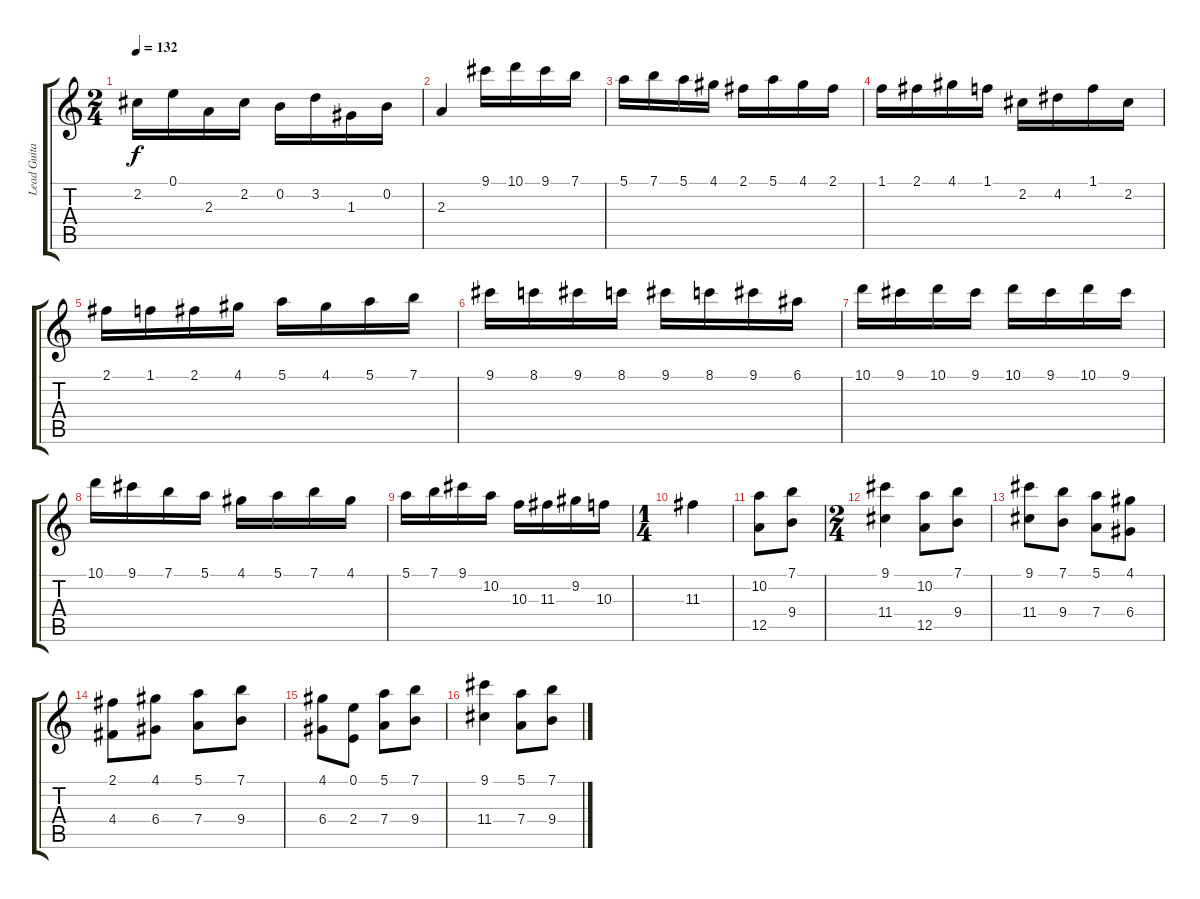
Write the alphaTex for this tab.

\track ("Lead Guitar" "Lead Guita") {instrument acousticguitarnylon}
\staff {score tabs}
\tuning (E4 B3 G3 D3 A2 E2) {hide}
\ts (2 4)
\tempo 132
\clef g2
\ks c
2.2.16{dy f} 0.1.16 2.3.16 2.2.16 0.2.16 3.2.16 1.3.16 0.2.16 |
2.3.4 9.1.16 10.1.16 9.1.16 7.1.16 |
5.1.16 7.1.16 5.1.16 4.1.16 2.1.16 5.1.16 4.1.16 2.1.16 |
1.1.16 2.1.16 4.1.16 1.1.16 2.2.16 4.2.16 1.1.16 2.2.16 |
2.1.16 1.1.16 2.1.16 4.1.16 5.1.16 4.1.16 5.1.16 7.1.16 |
9.1.16 8.1.16 9.1.16 8.1.16 9.1.16 8.1.16 9.1.16 6.1.16 |
10.1.16 9.1.16 10.1.16 9.1.16 10.1.16 9.1.16 10.1.16 9.1.16 |
10.1.16 9.1.16 7.1.16 5.1.16 4.1.16 5.1.16 7.1.16 4.1.16 |
5.1.16 7.1.16 9.1.16 10.2.16 10.3.16 11.3.16 9.2.16 10.3.16 |
\ts (1 4)
11.3.4 |
(10.2 12.5).8 (7.1 9.4).8 |
\ts (2 4)
(9.1 11.4).4 (10.2 12.5).8 (7.1 9.4).8 |
(9.1 11.4).8 (7.1 9.4).8 (5.1 7.4).8 (4.1 6.4).8 |
(2.1 4.4).8 (4.1 6.4).8 (5.1 7.4).8 (7.1 9.4).8 |
(4.1 6.4).8 (0.1 2.4).8 (5.1 7.4).8 (7.1 9.4).8 |
(9.1 11.4).4 (5.1 7.4).8 (7.1 9.4).8
